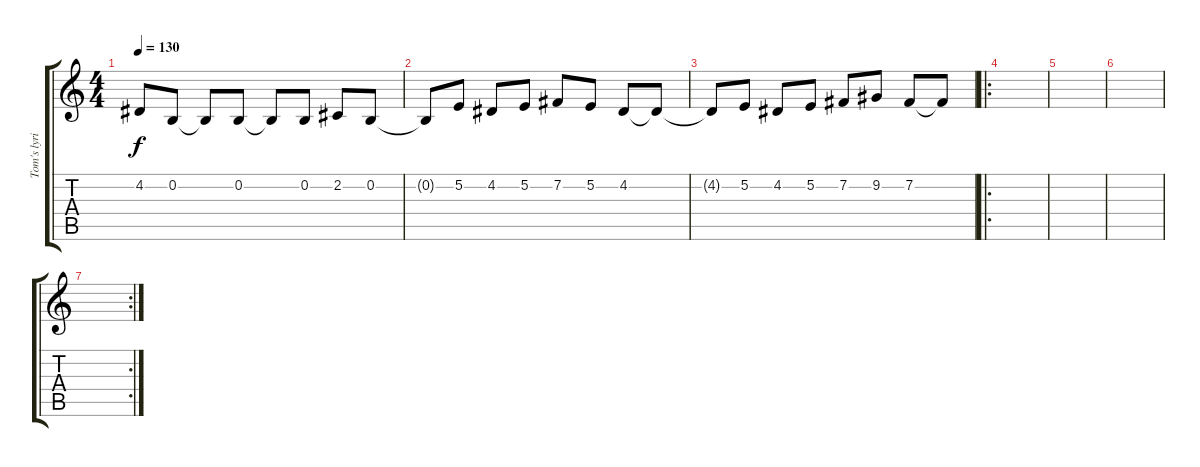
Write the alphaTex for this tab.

\track ("Tom's lyrics" "Tom's lyri") {instrument altosax}
\staff {score tabs}
\tuning (E4 B3 G3 D3 A2 E2) {hide}
\ts (4 4)
\tempo 130
\clef g2
\ks c
4.2.8{dy f} 0.2.8 0.2{t}.8 0.2.8 0.2{t}.8 0.2.8 2.2.8 0.2.8 |
0.2{t}.8 5.2.8 4.2.8 5.2.8 7.2.8 5.2.8 4.2.8 4.2{t}.8 |
4.2{t}.8 5.2.8 4.2.8 5.2.8 7.2.8 9.2.8 7.2.8 7.2{t}.8 |
\ro
|
|
|
\rc 2
